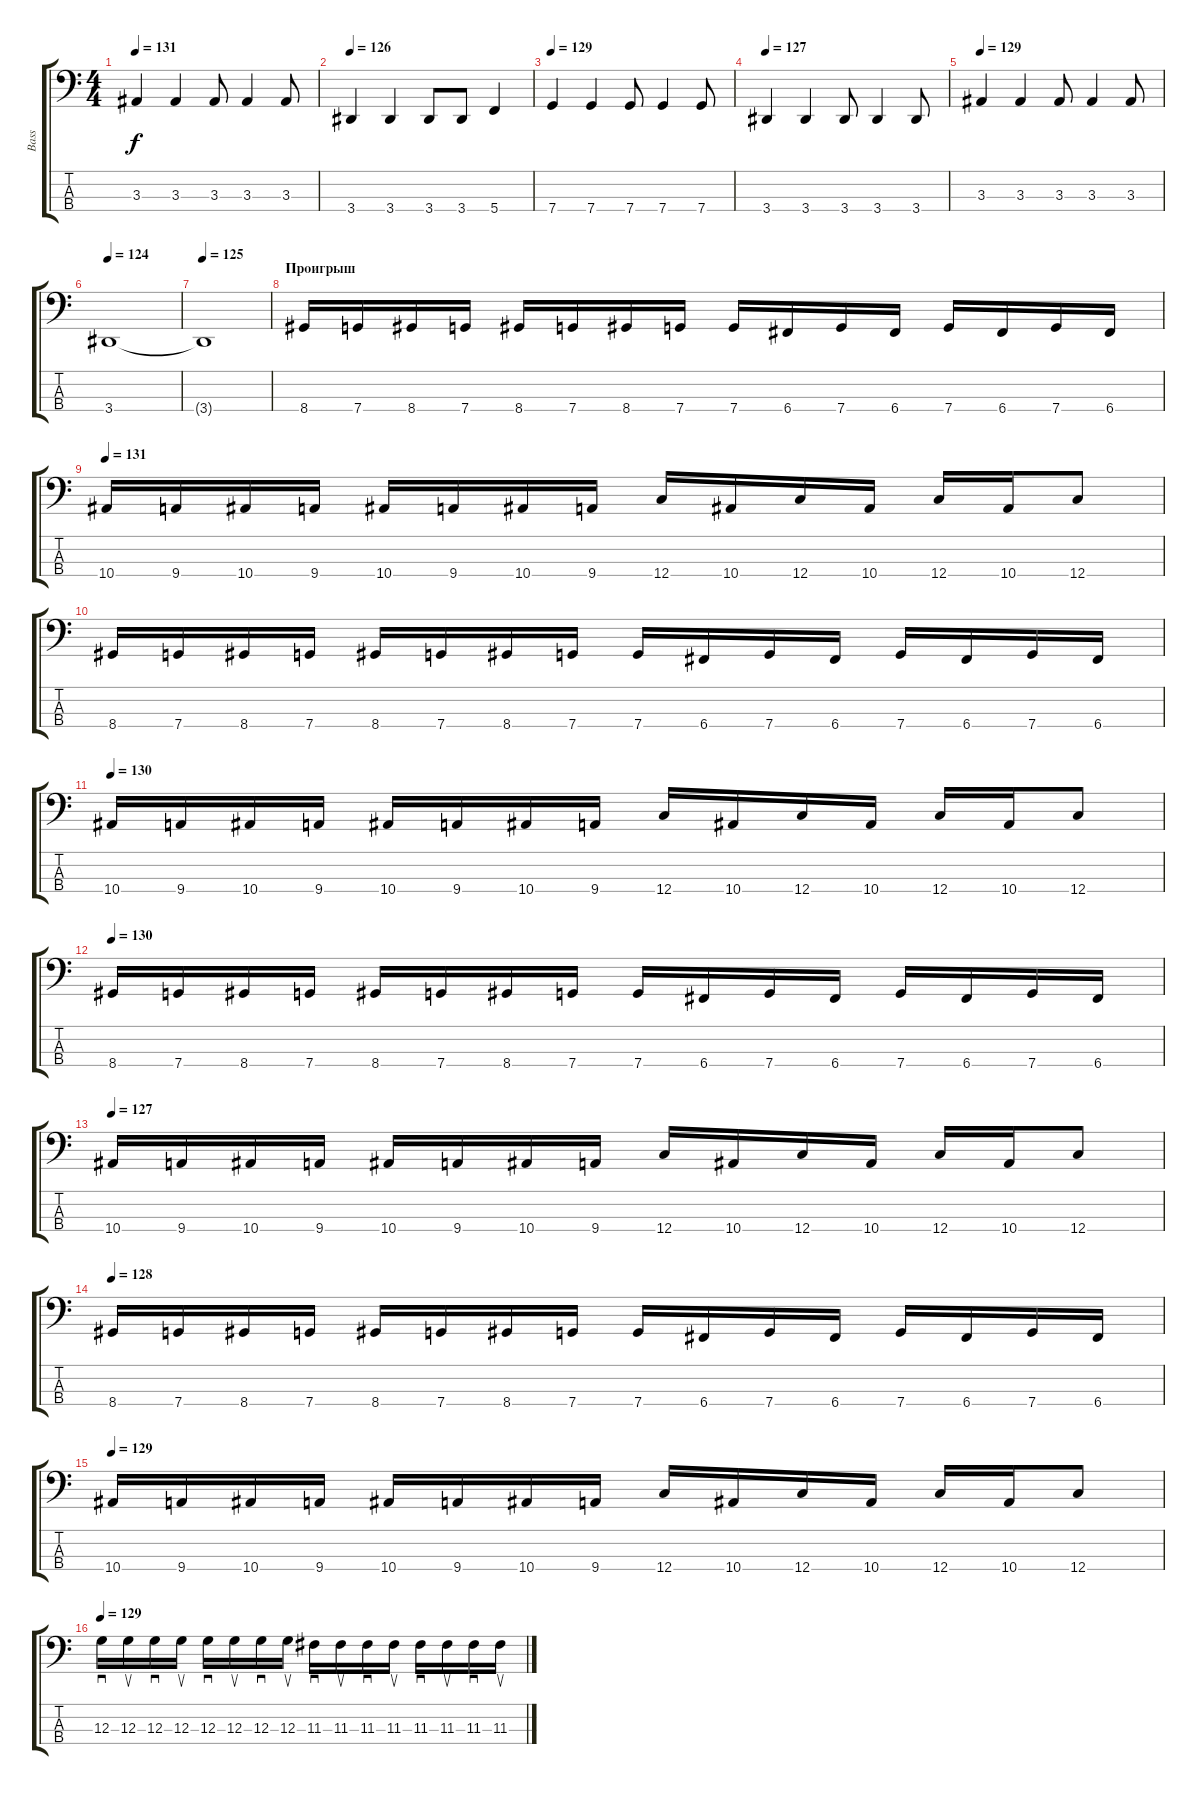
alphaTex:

\track ("Bass" "Bass") {instrument electricbasspick}
\staff {score tabs}
\tuning (F2 C2 G1 C1) {hide}
\ts (4 4)
\tempo 131
\clef f4
\ks c
3.3.4{dy f} 3.3.4 3.3.8 3.3.4 3.3.8 |
\tempo 126
3.4.4 3.4.4 3.4.8 3.4.8 5.4.4 |
\tempo 129
7.4.4 7.4.4 7.4.8 7.4.4 7.4.8 |
\tempo 127
3.4.4 3.4.4 3.4.8 3.4.4 3.4.8 |
\tempo 129
3.3.4 3.3.4 3.3.8 3.3.4 3.3.8 |
\tempo 124
3.4.1 |
\tempo 125
3.4{t}.1 |
\section ("" "Проигрыш")
8.4.16 7.4.16 8.4.16 7.4.16 8.4.16 7.4.16 8.4.16 7.4.16 7.4.16 6.4.16 7.4.16 6.4.16 7.4.16 6.4.16 7.4.16 6.4.16 |
\tempo 131
10.4.16 9.4.16 10.4.16 9.4.16 10.4.16 9.4.16 10.4.16 9.4.16 12.4.16 10.4.16 12.4.16 10.4.16 12.4.16 10.4.16 12.4.8 |
8.4.16 7.4.16 8.4.16 7.4.16 8.4.16 7.4.16 8.4.16 7.4.16 7.4.16 6.4.16 7.4.16 6.4.16 7.4.16 6.4.16 7.4.16 6.4.16 |
\tempo 130
10.4.16 9.4.16 10.4.16 9.4.16 10.4.16 9.4.16 10.4.16 9.4.16 12.4.16 10.4.16 12.4.16 10.4.16 12.4.16 10.4.16 12.4.8 |
\tempo 130
8.4.16 7.4.16 8.4.16 7.4.16 8.4.16 7.4.16 8.4.16 7.4.16 7.4.16 6.4.16 7.4.16 6.4.16 7.4.16 6.4.16 7.4.16 6.4.16 |
\tempo 127
10.4.16 9.4.16 10.4.16 9.4.16 10.4.16 9.4.16 10.4.16 9.4.16 12.4.16 10.4.16 12.4.16 10.4.16 12.4.16 10.4.16 12.4.8 |
\tempo 128
8.4.16 7.4.16 8.4.16 7.4.16 8.4.16 7.4.16 8.4.16 7.4.16 7.4.16 6.4.16 7.4.16 6.4.16 7.4.16 6.4.16 7.4.16 6.4.16 |
\tempo 129
10.4.16 9.4.16 10.4.16 9.4.16 10.4.16 9.4.16 10.4.16 9.4.16 12.4.16 10.4.16 12.4.16 10.4.16 12.4.16 10.4.16 12.4.8 |
\tempo 129
12.3.16{sd} 12.3.16{su} 12.3.16{sd} 12.3.16{su} 12.3.16{sd} 12.3.16{su} 12.3.16{sd} 12.3.16{su} 11.3.16{sd} 11.3.16{su} 11.3.16{sd} 11.3.16{su} 11.3.16{sd} 11.3.16{su} 11.3.16{sd} 11.3.16{su}
